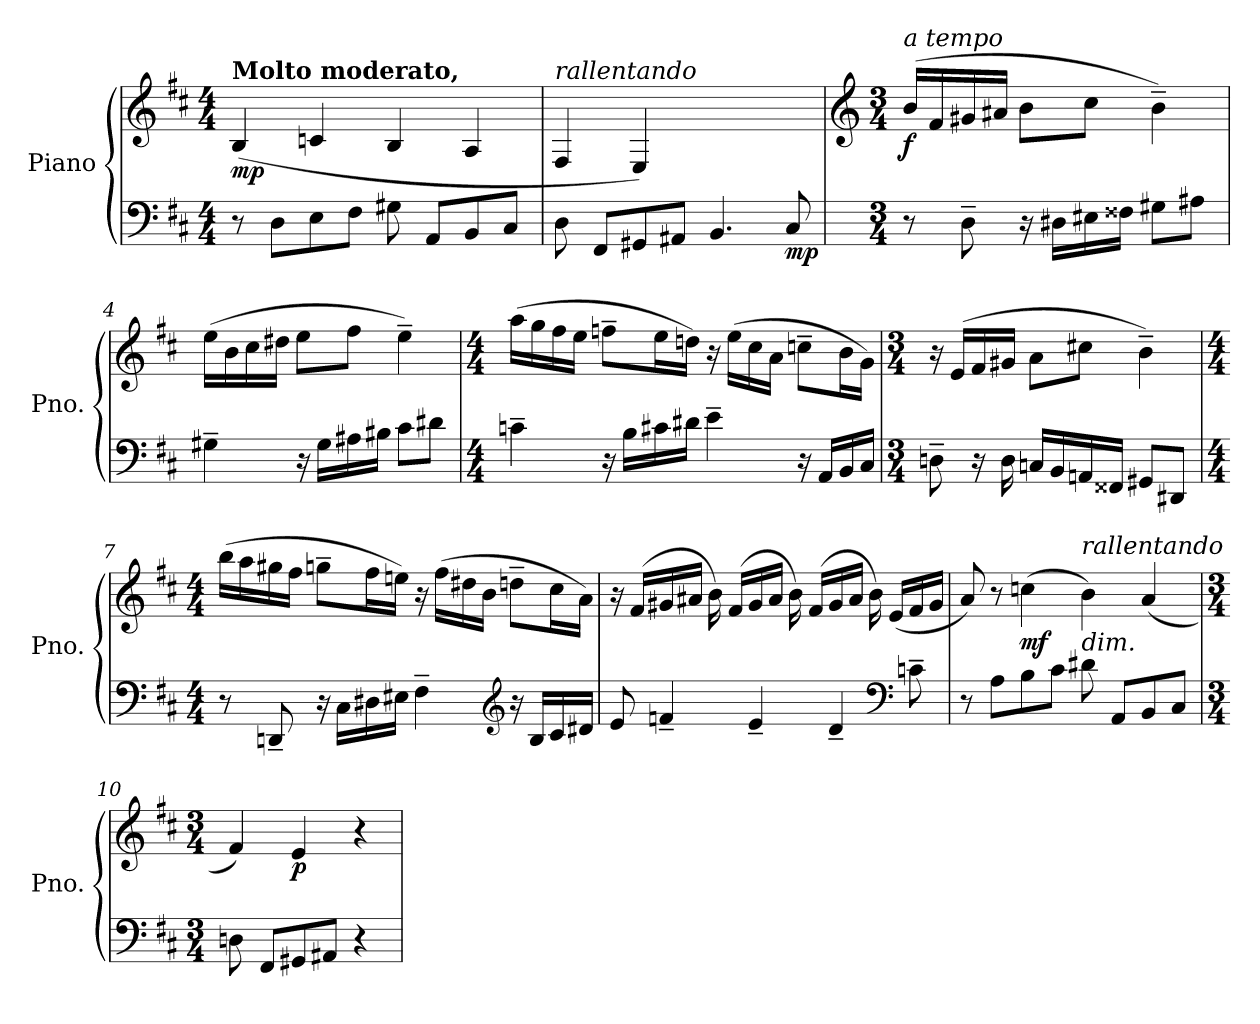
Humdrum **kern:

**kern	**kern	**dynam
*part1	*part1	*part1
*staff2	*staff1	*staff1/2
*I"Piano	*	*
*I'Pno.	*	*
*clefF4	*clefG2	*
*k[f#c#]	*k[f#c#]	*
*M4/4	*M4/4	*
*MM60	*MM60	*
=1	=1	=1
!	!LO:TX:a:B:t=Molto moderato,	!
!	!	!LO:DY:b
8r	(>4B/	mp
8D\L	.	.
8E\	4cn/	.
8F#\J	.	.
8G#X\	4B/	.
8AA/L	.	.
8BB/	4A/	.
8C#/J	.	.
=2	=2	=2
!	!LO:TX:a:i:t=rallentando	!
8D\	4F#/	.
8FF#/L	.	.
8GG#X/	4E/)	.
8AA#X/J	.	.
4.BB/	2ryy	.
!	!	!LO:DY:b=2
8C#/	.	mp
=3	=3	=3
*	*clefG2	*
*M3/4	*M3/4	*
!	!LO:TX:a:i:t=a tempo	!
!	!	!LO:DY:b
8r	(>16b/LL	f
.	16f#/	.
8D~\	16g#X/	.
.	16a#X/JJ	.
16r	8b\L	.
16D#X\LL	.	.
16E#X\	8cc#\J	.
16F##X\JJ	.	.
8G#X\L	4b~\)	.
8A#X\J	.	.
=4	=4	=4
4G#X~\	(>16ee\LL	.
.	16b\	.
.	16cc#\	.
.	16dd#X\JJ	.
16r	8ee\L	.
16G#\LL	.	.
16A#X\	8ff#\J	.
16B#X\JJ	.	.
8c#\L	4ee~\)	.
8d#X\J	.	.
=5	=5	=5
*M4/4	*M4/4	*
4cn~\	(>16aa\LL	.
.	16gg\	.
.	16ff#\	.
.	16ee\JJ	.
16r	8ffn~\L	.
16B\LL	.	.
16c#X\	16ee\L	.
16d#X\JJ	16ddn\JJ)	.
4e~\	16r	.
.	(>16ee\LL	.
.	16cc#\	.
.	16a\JJ	.
16r	8ccn~\L	.
16AA/LL	.	.
16BB/	16b\L	.
16C#/JJ	16g\JJ)	.
=6	=6	=6
*M3/4	*M3/4	*
8Dn~\	16r	.
.	(>16e/LL	.
16r	16f#/	.
16D\	16g#X/JJ	.
16Cn/LL	8a\L	.
16BB/	.	.
16AAn/	8cc#X\J	.
16FF##X/JJ	.	.
8GG#X/L	4b~\)	.
8DD#X/J	.	.
=7	=7	=7
*M4/4	*M4/4	*
8r	(>16bb\LL	.
.	16aa\	.
8DDn~/	16gg#X\	.
.	16ff#\JJ	.
16r	8ggn~\L	.
16C#\LL	.	.
16D#X\	16ff#\L	.
16E#X\JJ	16een\JJ)	.
4F#~\	16r	.
.	(>16ff#\LL	.
.	16dd#X\	.
.	16b\JJ	.
*clefG2	*	*
16r	8ddn~\L	.
16B/LL	.	.
16c#/	16cc#\L	.
16d#X/JJ	16a\JJ)	.
=8	=8	=8
8e/	16r	.
.	(>16f#/LL	.
4fn~/	16g#X/	.
.	16a#X/JJ	.
.	16b\)	.
.	(>16f#/LL	.
4e~/	16g#/	.
.	16a#/JJ	.
.	16b\)	.
.	(>16f#/LL	.
4d~/	16g#/	.
.	16a#/JJ	.
.	16b\)	.
.	(<16e/LL	.
*clefF4	*	*
8cn~\	16f#/	.
.	16g#/JJ	.
=9	=9	=9
8r	8a/)	.
8A\L	8r	.
!	!	!LO:DY:b
8B\	(>4ccn\	mf
8c#\J	.	.
!	!LO:TX:b:i:t=dim.	!
!	!LO:TX:a:i:t=rallentando	!
8d#X\	4b\)	.
8AA/L	.	.
8BB/	(<4a/	.
8C#/J	.	.
=10	=10	=10
*M3/4	*M3/4	*
8Dn\	4f#/)	.
8FF#/L	.	.
!	!	!LO:DY:b
8GG#X/	4e/	p
8AA#X/J	.	.
4r	4r	.
=	=	=
*-	*-	*-
